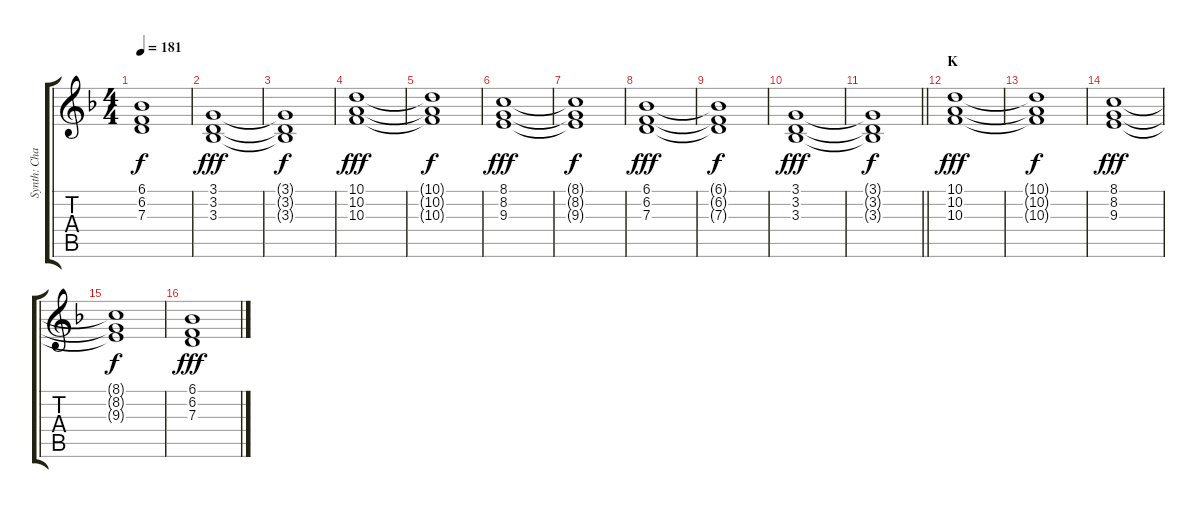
\track ("Synth: Charlie" "Synth: Cha") {instrument stringensemble1}
\staff {score tabs}
\tuning (E4 B3 G3 D3 A2 E2) {hide}
\ts (4 4)
\tempo 181
\clef g2
\ks f
(6.1{t} 6.2{t} 7.3{t}).1{dy f} |
(3.1 3.2 3.3).1{dy fff} |
(3.1{t} 3.2{t} 3.3{t}).1{dy f} |
(10.1 10.2 10.3).1{dy fff} |
(10.1{t} 10.2{t} 10.3{t}).1{dy f} |
(8.1 8.2 9.3).1{dy fff} |
(8.1{t} 8.2{t} 9.3{t}).1{dy f} |
(6.1 6.2 7.3).1{dy fff} |
(6.1{t} 6.2{t} 7.3{t}).1{dy f} |
(3.1 3.2 3.3).1{dy fff} |
\barLineRight lightlight
(3.1{t} 3.2{t} 3.3{t}).1{dy f} |
\section ("" "K")
(10.1 10.2 10.3).1{dy fff} |
(10.1{t} 10.2{t} 10.3{t}).1{dy f} |
(8.1 8.2 9.3).1{dy fff} |
(8.1{t} 8.2{t} 9.3{t}).1{dy f} |
(6.1 6.2 7.3).1{dy fff}
